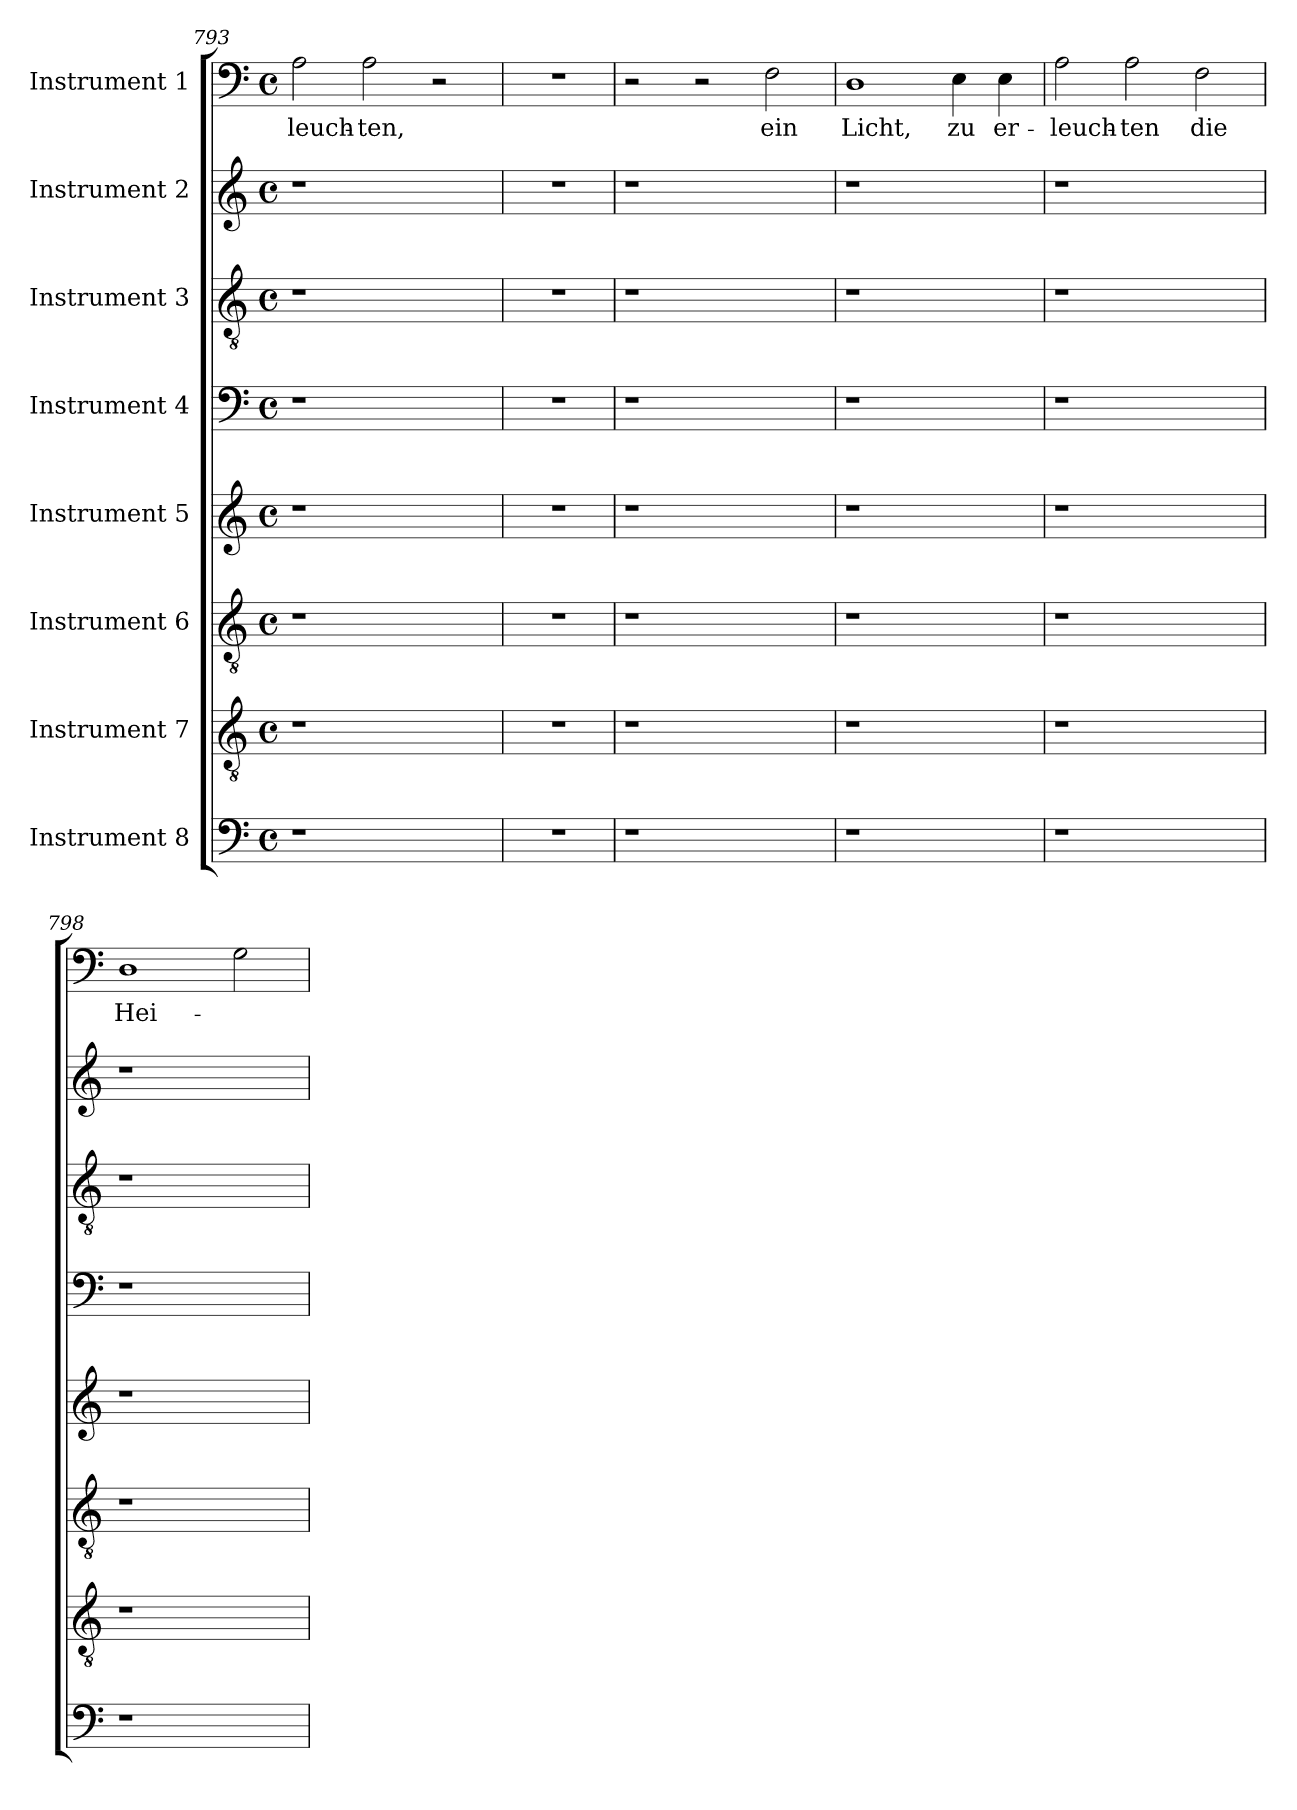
**kern	**kern	**kern	**kern	**kern	**kern	**kern	**kern	**text
*part8	*part7	*part6	*part5	*part4	*part3	*part2	*part1	*part1
*staff8	*staff7	*staff6	*staff5	*staff4	*staff3	*staff2	*staff1	*staff1
*I"Instrument 8	*I"Instrument 7	*I"Instrument 6	*I"Instrument 5	*I"Instrument 4	*I"Instrument 3	*I"Instrument 2	*I"Instrument 1	*
!!LO:PB:g=z
*clefF4	*clefGv2	*clefGv2	*clefG2	*clefF4	*clefGv2	*clefG2	*clefF4	*
*M4/4	*M4/4	*M4/4	*M4/4	*M4/4	*M4/4	*M4/4	*M4/4	*
*met(c)	*met(c)	*met(c)	*met(c)	*met(c)	*met(c)	*met(c)	*met(c)	*
=793	=793	=793	=793	=793	=793	=793	=793	=793
!	!	!	!	!	!	!	!	!LO:LY:b
1r	1r	1r	1r	1r	1r	1r	2A\	-leuch-
!	!	!	!	!	!	!	!	!LO:LY:b:rj
.	.	.	.	.	.	.	2A\	-ten,
2ryy	2ryy	2ryy	2ryy	2ryy	2ryy	2ryy	2r	.
=794	=794	=794	=794	=794	=794	=794	=794	=794
1r	1r	1r	1r	1r	1r	1r	1r	.
=795	=795	=795	=795	=795	=795	=795	=795	=795
1r	1r	1r	1r	1r	1r	1r	2r	.
.	.	.	.	.	.	.	2r	.
!	!	!	!	!	!	!	!	!LO:LY:b:cj
2ryy	2ryy	2ryy	2ryy	2ryy	2ryy	2ryy	2F\	ein
=796	=796	=796	=796	=796	=796	=796	=796	=796
!	!	!	!	!	!	!	!	!LO:LY:b:cj
1r	1r	1r	1r	1r	1r	1r	1D	Licht,
!	!	!	!	!	!	!	!	!LO:LY:b:cj
2ryy	2ryy	2ryy	2ryy	2ryy	2ryy	2ryy	4E\	zu
!	!	!	!	!	!	!	!	!LO:LY:b:cj
.	.	.	.	.	.	.	4E\	er-
=797	=797	=797	=797	=797	=797	=797	=797	=797
!	!	!	!	!	!	!	!	!LO:LY:b
1r	1r	1r	1r	1r	1r	1r	2A\	-leuch-
!	!	!	!	!	!	!	!	!LO:LY:b:rj
.	.	.	.	.	.	.	2A\	-ten
!	!	!	!	!	!	!	!	!LO:LY:b:cj
2ryy	2ryy	2ryy	2ryy	2ryy	2ryy	2ryy	2F\	die
=798	=798	=798	=798	=798	=798	=798	=798	=798
!	!	!	!	!	!	!	!	!LO:LY:b:cj
1r	1r	1r	1r	1r	1r	1r	1D	Hei-
2ryy	2ryy	2ryy	2ryy	2ryy	2ryy	2ryy	2G\	.
=	=	=	=	=	=	=	=	=
*-	*-	*-	*-	*-	*-	*-	*-	*-
